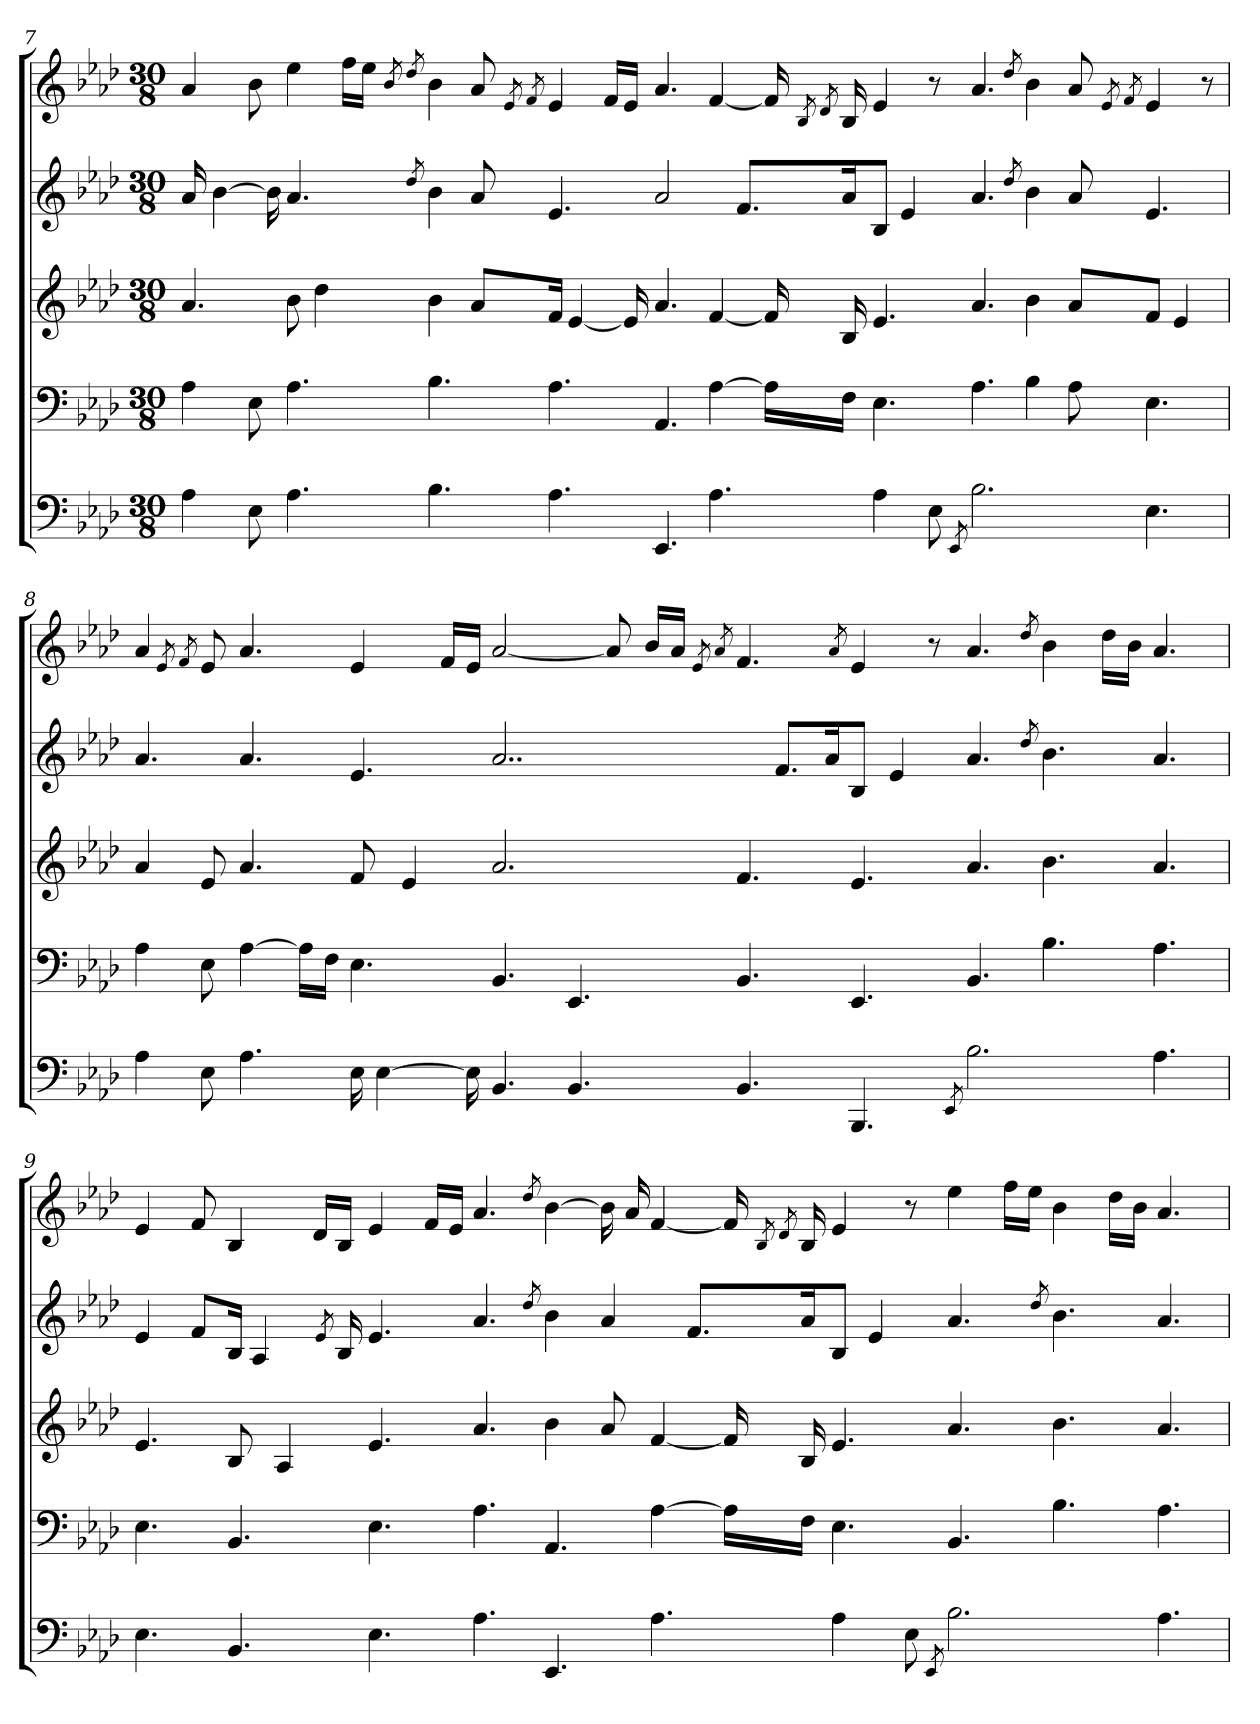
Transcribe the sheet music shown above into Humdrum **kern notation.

**kern	**kern	**kern	**kern	**kern
*part5	*part4	*part3	*part2	*part1
*staff5	*staff4	*staff3	*staff2	*staff1
*clefF4	*clefF4	*clefG2	*clefG2	*clefG2
*k[b-e-a-d-]	*k[b-e-a-d-]	*k[b-e-a-d-]	*k[b-e-a-d-]	*k[b-e-a-d-]
*M30/8	*M30/8	*M30/8	*M30/8	*M30/8
=7	=7	=7	=7	=7
4A-	4A-	4.a-	16a-	4a-
.	.	.	[4b-	.
8E-	8E-	.	.	8b-
.	.	.	16b-]	.
4.A-	4.A-	8b-	4.a-	4ee-
.	.	4dd-	.	.
.	.	.	.	16ff\LL
.	.	.	.	16ee-\JJ
.	.	.	.	8qb-
.	.	.	8qdd-	8qdd-
4.B-	4.B-	4b-	4b-	4b-
.	.	8a-/L	8a-	8a-
.	.	.	.	8qe-
.	.	.	.	8qf
4.A-	4.A-	16f/Jk	4.e-	4e-
.	.	[4e-	.	.
.	.	.	.	16f/LL
.	.	16e-]	.	16e-/JJ
4.EE-	4.AA-	4.a-	2a-	4.a-
4.A-	[4A-	[4f	.	[4f
.	.	.	8.f/L	.
.	16A-\LL]	16f]	.	16f]
.	.	.	.	8qB-
.	.	.	.	8qd-
.	16F\JJ	16B-	16a-/K	16B-
4A-	4.E-	4.e-	8B-/J	4e-
.	.	.	4e-	.
8E-	.	.	.	8r
8qEE-	.	.	.	.
2.B-	4.A-	4.a-	4.a-	4.a-
.	.	.	8qdd-	8qdd-
.	4B-	4b-	4b-	4b-
.	8A-	8a-/L	8a-	8a-
.	.	.	.	8qe-
.	.	.	.	8qf
4.E-	4.E-	8f/J	4.e-	4e-
.	.	4e-	.	.
.	.	.	.	8r
=8	=8	=8	=8	=8
4A-	4A-	4a-	4.a-	4a-
.	.	.	.	8qe-
.	.	.	.	8qf
8E-	8E-	8e-	.	8e-
4.A-	[4A-	4.a-	4.a-	4.a-
.	16A-\LL]	.	.	.
.	16F\JJ	.	.	.
16E-	4.E-	8f	4.e-	4e-
[4E-	.	.	.	.
.	.	4e-	.	.
.	.	.	.	16f/LL
16E-]	.	.	.	16e-/JJ
4.BB-	4.BB-	2.a-	2..a-	[2a-
4.BB-	4.EE-	.	.	.
.	.	.	.	8a-]
.	.	.	.	16b-/LL
.	.	.	.	16a-/JJ
.	.	.	.	8qe-
.	.	.	.	8qa-
4.BB-	4.BB-	4.f	.	4.f
.	.	.	8.f/L	.
.	.	.	16a-/K	.
.	.	.	.	8qa-
4.BBB-	4.EE-	4.e-	8B-/J	4e-
.	.	.	4e-	.
.	.	.	.	8r
8qEE-	.	.	.	.
2.B-	4.BB-	4.a-	4.a-	4.a-
.	.	.	8qdd-	8qdd-
.	4.B-	4.b-	4.b-	4b-
.	.	.	.	16dd-\LL
.	.	.	.	16b-\JJ
4.A-	4.A-	4.a-	4.a-	4.a-
=9	=9	=9	=9	=9
4.E-	4.E-	4.e-	4e-	4e-
.	.	.	8f/L	8f
4.BB-	4.BB-	8B-	16B-/Jk	4B-
.	.	.	4A-	.
.	.	4A-	.	.
.	.	.	.	16d-/LL
.	.	.	8qe-	.
.	.	.	16B-	16B-/JJ
4.E-	4.E-	4.e-	4.e-	4e-
.	.	.	.	16f/LL
.	.	.	.	16e-/JJ
4.A-	4.A-	4.a-	4.a-	4.a-
.	.	.	8qdd-	8qdd-
4.EE-	4.AA-	4b-	4b-	[4b-
.	.	8a-	4a-	16b-]
.	.	.	.	16a-
4.A-	[4A-	[4f	.	[4f
.	.	.	8.f/L	.
.	16A-\LL]	16f]	.	16f]
.	.	.	.	8qB-
.	.	.	.	8qd-
.	16F\JJ	16B-	16a-/K	16B-
4A-	4.E-	4.e-	8B-/J	4e-
.	.	.	4e-	.
8E-	.	.	.	8r
8qEE-	.	.	.	.
2.B-	4.BB-	4.a-	4.a-	4ee-
.	.	.	.	16ff\LL
.	.	.	.	16ee-\JJ
.	.	.	8qdd-	.
.	4.B-	4.b-	4.b-	4b-
.	.	.	.	16dd-\LL
.	.	.	.	16b-\JJ
4.A-	4.A-	4.a-	4.a-	4.a-
=	=	=	=	=
*-	*-	*-	*-	*-
